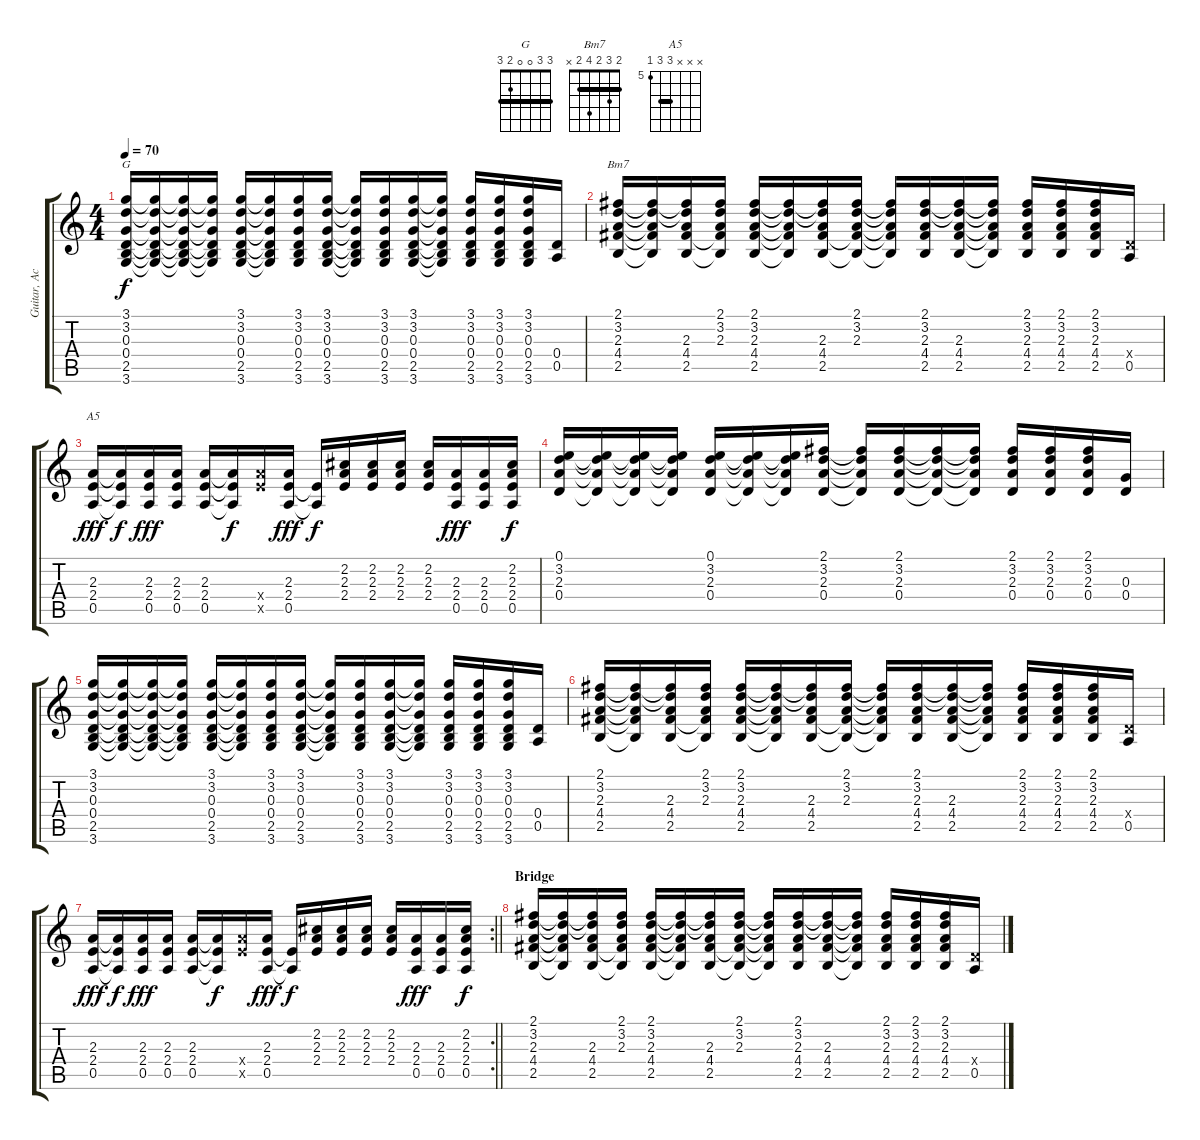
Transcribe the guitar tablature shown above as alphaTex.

\track ("Guitar, Acoustic" "Guitar, Ac") {instrument acousticguitarsteel}
\staff {score tabs}
\tuning (E4 B3 G3 D3 A2 E2) {hide}
\chord ("G" 3 3 0 0 2 3) {barre 3}
\chord ("Bm7" 2 3 2 4 2 x) {barre 2}
\chord ("A5" x x x 7 7 5) {firstfret 5 barre 7}
\ts (4 4)
\tempo 70
\clef g2
\ks c
(3.1 3.2 0.3 0.4 2.5 3.6).16{ch "G" dy f} (3.1{t} 3.2{t} 0.3{t} 0.4{t} 2.5{t} 3.6{t}).16 (3.1{t} 3.2{t} 0.3{t} 0.4{t} 2.5{t} 3.6{t}).16 (3.1{t} 3.2{t} 0.3{t} 0.4{t} 2.5{t} 3.6{t}).16 (3.1 3.2 0.3 0.4 2.5 3.6).16 (3.1{t} 3.2{t} 0.3{t} 0.4{t} 2.5{t} 3.6{t}).16 (3.1 3.2 0.3 0.4 2.5 3.6).16 (3.1 3.2 0.3 0.4 2.5 3.6).16 (3.1{t} 3.2{t} 0.3{t} 0.4{t} 2.5{t} 3.6{t}).16 (3.1 3.2 0.3 0.4 2.5 3.6).16 (3.1 3.2 0.3 0.4 2.5 3.6).16 (3.1{t} 3.2{t} 0.3{t} 0.4{t} 2.5{t} 3.6{t}).16 (3.1 3.2 0.3 0.4 2.5 3.6).16 (3.1 3.2 0.3 0.4 2.5 3.6).16 (3.1 3.2 0.3 0.4 2.5 3.6).16 (0.4 0.5).16 |
(2.1 3.2 2.3 4.4 2.5).16{ch "Bm7"} (2.1{t} 3.2{t} 2.3{t} 4.4{t} 2.5{t}).16 (2.1{t} 3.2{t} 2.3 4.4 2.5).16 (2.1 3.2 2.3 4.4{t} 2.5{t}).16 (2.1 3.2 2.3 4.4 2.5).16 (2.1{t} 3.2{t} 2.3{t} 4.4{t} 2.5{t}).16 (2.1{t} 3.2{t} 2.3 4.4 2.5).16 (2.1 3.2 2.3 4.4{t} 2.5{t}).16 (2.1{t} 3.2{t} 2.3{t} 4.4{t} 2.5{t}).16 (2.1 3.2 2.3 4.4 2.5).16 (2.1{t} 3.2{t} 2.3 4.4 2.5).16 (2.1{t} 3.2{t} 2.3{t} 4.4{t} 2.5{t}).16 (2.1 3.2 2.3 4.4 2.5).16 (2.1 3.2 2.3 4.4 2.5).16 (2.1 3.2 2.3 4.4 2.5).16 (0.4{x} 0.5).16 |
(2.3 2.4 0.5).16{ch "A5" dy fff} (2.3{t} 2.4{t} 0.5{t}).16{dy f} (2.3 2.4 0.5).16{dy fff} (2.3 2.4 0.5).16 (2.3 2.4 0.5).16 (2.3{t} 2.4{t} 0.5{t}).16{dy f} (7.4{x} 7.5{x}).16 (2.3 2.4 0.5).16{dy fff} (2.4{t} 0.5{t}).16{dy f} (2.2 2.3 2.4).16 (2.2 2.3 2.4).16 (2.2 2.3 2.4).16 (2.2 2.3 2.4).16 (2.3 2.4 0.5).16{dy fff} (2.3 2.4 0.5).16 (2.2 2.3 2.4 0.5).16{dy f} |
(0.1 3.2 2.3 0.4).16 (0.1{t} 3.2{t} 2.3{t} 0.4{t}).16 (0.1{t} 3.2{t} 2.3{t} 0.4{t}).16 (0.1{t} 3.2{t} 2.3{t} 0.4{t}).16 (0.1 3.2 2.3 0.4).16 (0.1{t} 3.2{t} 2.3{t} 0.4{t}).16 (0.1{t} 3.2{t} 2.3{t} 0.4{t}).16 (2.1 3.2 2.3 0.4).16 (2.1{t} 3.2{t} 2.3{t} 0.4{t}).16 (2.1 3.2 2.3 0.4).16 (2.1{t} 3.2{t} 2.3{t} 0.4{t}).16 (2.1{t} 3.2{t} 2.3{t} 0.4{t}).16 (2.1 3.2 2.3 0.4).16 (2.1 3.2 2.3 0.4).16 (2.1 3.2 2.3 0.4).16 (0.3 0.4).16 |
(3.1 3.2 0.3 0.4 2.5 3.6).16 (3.1{t} 3.2{t} 0.3{t} 0.4{t} 2.5{t} 3.6{t}).16 (3.1{t} 3.2{t} 0.3{t} 0.4{t} 2.5{t} 3.6{t}).16 (3.1{t} 3.2{t} 0.3{t} 0.4{t} 2.5{t} 3.6{t}).16 (3.1 3.2 0.3 0.4 2.5 3.6).16 (3.1{t} 3.2{t} 0.3{t} 0.4{t} 2.5{t} 3.6{t}).16 (3.1 3.2 0.3 0.4 2.5 3.6).16 (3.1 3.2 0.3 0.4 2.5 3.6).16 (3.1{t} 3.2{t} 0.3{t} 0.4{t} 2.5{t} 3.6{t}).16 (3.1 3.2 0.3 0.4 2.5 3.6).16 (3.1 3.2 0.3 0.4 2.5 3.6).16 (3.1{t} 3.2{t} 0.3{t} 0.4{t} 2.5{t} 3.6{t}).16 (3.1 3.2 0.3 0.4 2.5 3.6).16 (3.1 3.2 0.3 0.4 2.5 3.6).16 (3.1 3.2 0.3 0.4 2.5 3.6).16 (0.4 0.5).16 |
(2.1 3.2 2.3 4.4 2.5).16 (2.1{t} 3.2{t} 2.3{t} 4.4{t} 2.5{t}).16 (2.1{t} 3.2{t} 2.3 4.4 2.5).16 (2.1 3.2 2.3 4.4{t} 2.5{t}).16 (2.1 3.2 2.3 4.4 2.5).16 (2.1{t} 3.2{t} 2.3{t} 4.4{t} 2.5{t}).16 (2.1{t} 3.2{t} 2.3 4.4 2.5).16 (2.1 3.2 2.3 4.4{t} 2.5{t}).16 (2.1{t} 3.2{t} 2.3{t} 4.4{t} 2.5{t}).16 (2.1 3.2 2.3 4.4 2.5).16 (2.1{t} 3.2{t} 2.3 4.4 2.5).16 (2.1{t} 3.2{t} 2.3{t} 4.4{t} 2.5{t}).16 (2.1 3.2 2.3 4.4 2.5).16 (2.1 3.2 2.3 4.4 2.5).16 (2.1 3.2 2.3 4.4 2.5).16 (0.4{x} 0.5).16 |
\rc 2
\barLineRight lightlight
(2.3 2.4 0.5).16{dy fff} (2.3{t} 2.4{t} 0.5{t}).16{dy f} (2.3 2.4 0.5).16{dy fff} (2.3 2.4 0.5).16 (2.3 2.4 0.5).16 (2.3{t} 2.4{t} 0.5{t}).16{dy f} (7.4{x} 7.5{x}).16 (2.3 2.4 0.5).16{dy fff} (2.4{t} 0.5{t}).16{dy f} (2.2 2.3 2.4).16 (2.2 2.3 2.4).16 (2.2 2.3 2.4).16 (2.2 2.3 2.4).16 (2.3 2.4 0.5).16{dy fff} (2.3 2.4 0.5).16 (2.2 2.3 2.4 0.5).16{dy f} |
\section ("" "Bridge")
(2.1 3.2 2.3 4.4 2.5).16 (2.1{t} 3.2{t} 2.3{t} 4.4{t} 2.5{t}).16 (2.1{t} 3.2{t} 2.3 4.4 2.5).16 (2.1 3.2 2.3 4.4{t} 2.5{t}).16 (2.1 3.2 2.3 4.4 2.5).16 (2.1{t} 3.2{t} 2.3{t} 4.4{t} 2.5{t}).16 (2.1{t} 3.2{t} 2.3 4.4 2.5).16 (2.1 3.2 2.3 4.4{t} 2.5{t}).16 (2.1{t} 3.2{t} 2.3{t} 4.4{t} 2.5{t}).16 (2.1 3.2 2.3 4.4 2.5).16 (2.1{t} 3.2{t} 2.3 4.4 2.5).16 (2.1{t} 3.2{t} 2.3{t} 4.4{t} 2.5{t}).16 (2.1 3.2 2.3 4.4 2.5).16 (2.1 3.2 2.3 4.4 2.5).16 (2.1 3.2 2.3 4.4 2.5).16 (0.4{x} 0.5).16
